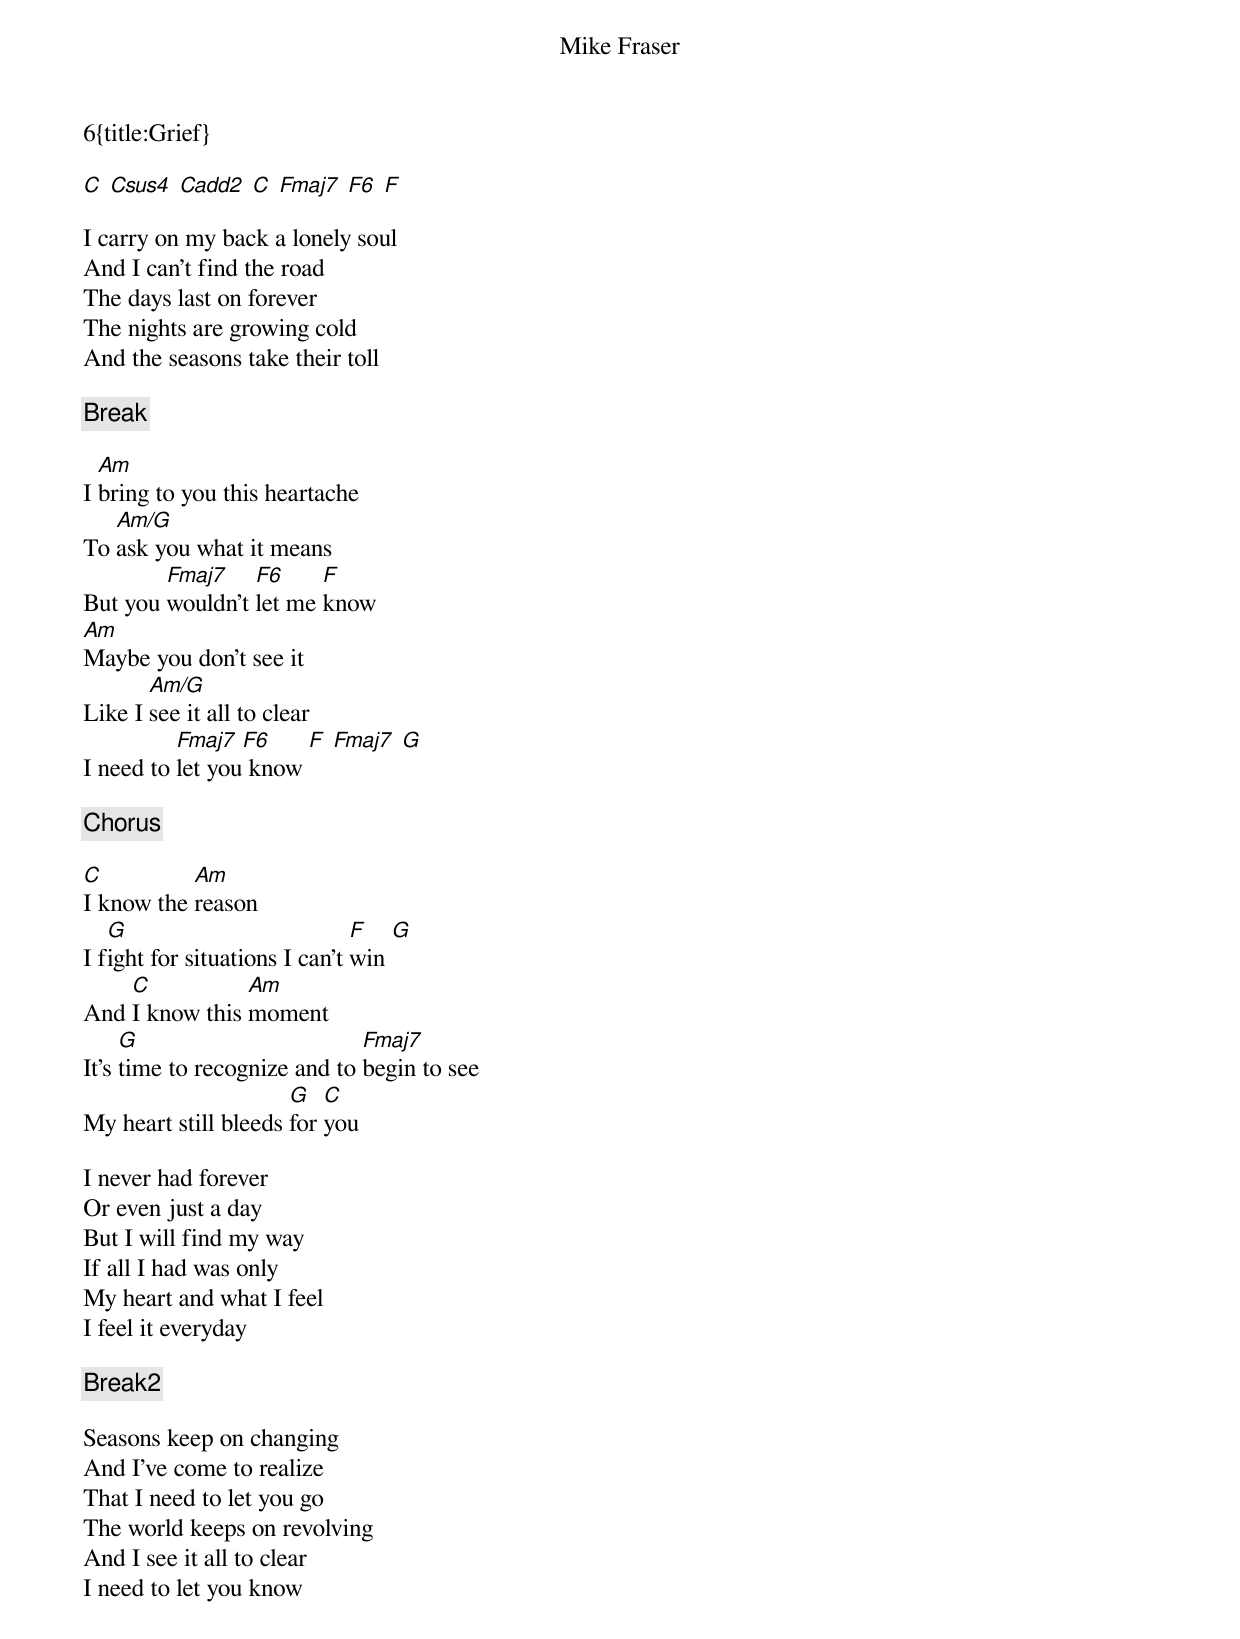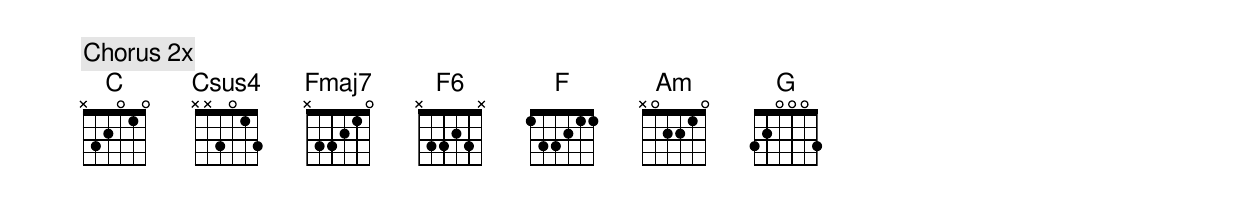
6{title:Grief}
{subtitle:Mike Fraser}
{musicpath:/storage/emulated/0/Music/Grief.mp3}
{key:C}

[C] [Csus4] [Cadd2] [C] [Fmaj7] [F6] [F]

I carry on my back a lonely soul
And I can't find the road
The days last on forever
The nights are growing cold
And the seasons take their toll

{c:Break}

I [Am]bring to you this heartache
To [Am/G]ask you what it means
But you [Fmaj7]wouldn't [F6]let me [F]know
[Am]Maybe you don't see it
Like I [Am/G]see it all to clear
I need to [Fmaj7]let you[F6] know [F] [Fmaj7] [G]

{c:Chorus}

[C]I know the [Am]reason
I f[G]ight for situations I can't [F]win [G]
And [C]I know this [Am]moment
It's [G]time to recognize and to [Fmaj7]begin to see
My heart still bleeds [G]for [C]you

I never had forever
Or even just a day
But I will find my way
If all I had was only
My heart and what I feel
I feel it everyday

{c:Break2}

Seasons keep on changing
And I've come to realize
That I need to let you go
The world keeps on revolving
And I see it all to clear
I need to let you know

{c:Chorus 2x}
